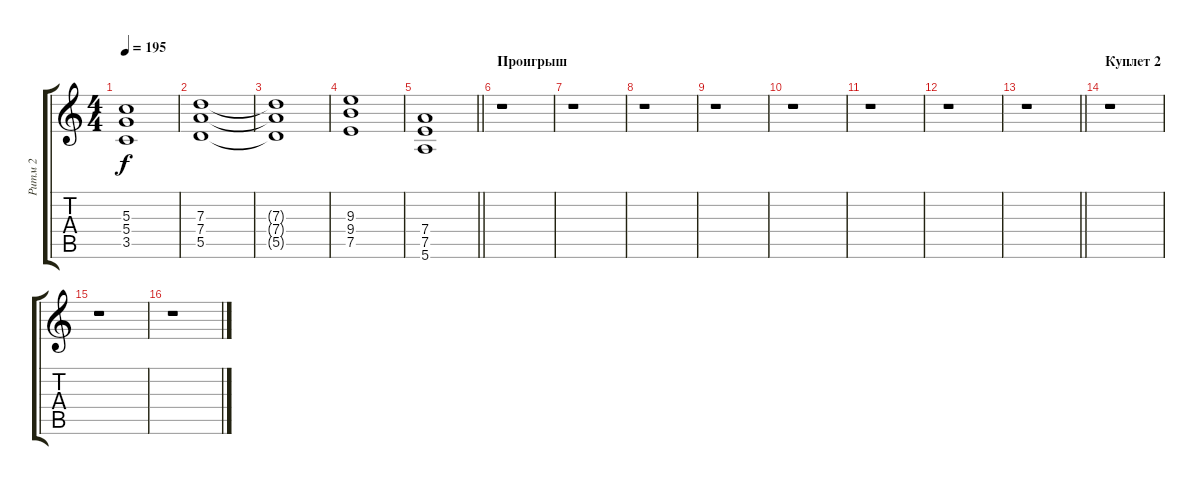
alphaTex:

\track ("Ритм 2" "Ритм 2") {instrument distortionguitar}
\staff {score tabs}
\tuning (E4 B3 G3 D3 A2 E2) {hide}
\ts (4 4)
\tempo 195
\clef g2
\ks c
(5.3 5.4 3.5).1{dy f} |
(7.3 7.4 5.5).1 |
(7.3{t} 7.4{t} 5.5{t}).1 |
(9.3 9.4 7.5).1 |
\barLineRight lightlight
(7.4 7.5 5.6).1 |
\section ("" "Проигрыш")
r.1 |
r.1 |
r.1 |
r.1 |
r.1 |
r.1 |
r.1 |
\barLineRight lightlight
r.1 |
\section ("" "Куплет 2")
r.1 |
r.1 |
r.1
